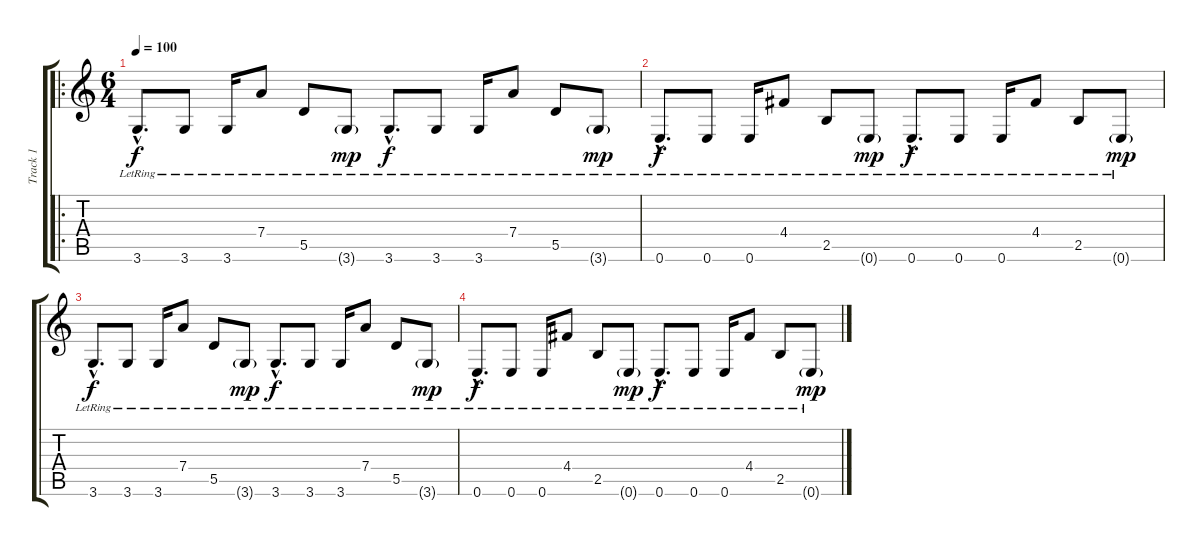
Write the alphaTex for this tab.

\track ("Track 1" "Track 1") {instrument acousticguitarsteel}
\staff {score tabs}
\tuning (E4 B3 G3 D3 A2 E2) {hide}
\ro
\ts (6 4)
\tempo 100
\clef g2
\ks c
3.6{hac lr}.8{d dy f instrument acousticguitarsteel} 3.6{lr}.8 3.6{lr}.16 7.4{lr}.8 5.5{lr}.8 3.6{g lr}.8{dy mp} 3.6{hac lr}.8{d dy f} 3.6{lr}.8 3.6{lr}.16 7.4{lr}.8 5.5{lr}.8 3.6{g lr}.8{dy mp} |
0.6{hac lr}.8{d dy f} 0.6{lr}.8 0.6{lr}.16 4.4{lr}.8 2.5{lr}.8 0.6{g lr}.8{dy mp} 0.6{hac lr}.8{d dy f} 0.6{lr}.8 0.6{lr}.16 4.4{lr}.8 2.5{lr}.8 0.6{g lr}.8{dy mp} |
3.6{hac lr}.8{d dy f} 3.6{lr}.8 3.6{lr}.16 7.4{lr}.8 5.5{lr}.8 3.6{g lr}.8{dy mp} 3.6{hac lr}.8{d dy f} 3.6{lr}.8 3.6{lr}.16 7.4{lr}.8 5.5{lr}.8 3.6{g lr}.8{dy mp} |
0.6{hac lr}.8{d dy f} 0.6{lr}.8 0.6{lr}.16 4.4{lr}.8 2.5{lr}.8 0.6{g lr}.8{dy mp} 0.6{hac lr}.8{d dy f} 0.6{lr}.8 0.6{lr}.16 4.4{lr}.8 2.5{lr}.8 0.6{g lr}.8{dy mp}
